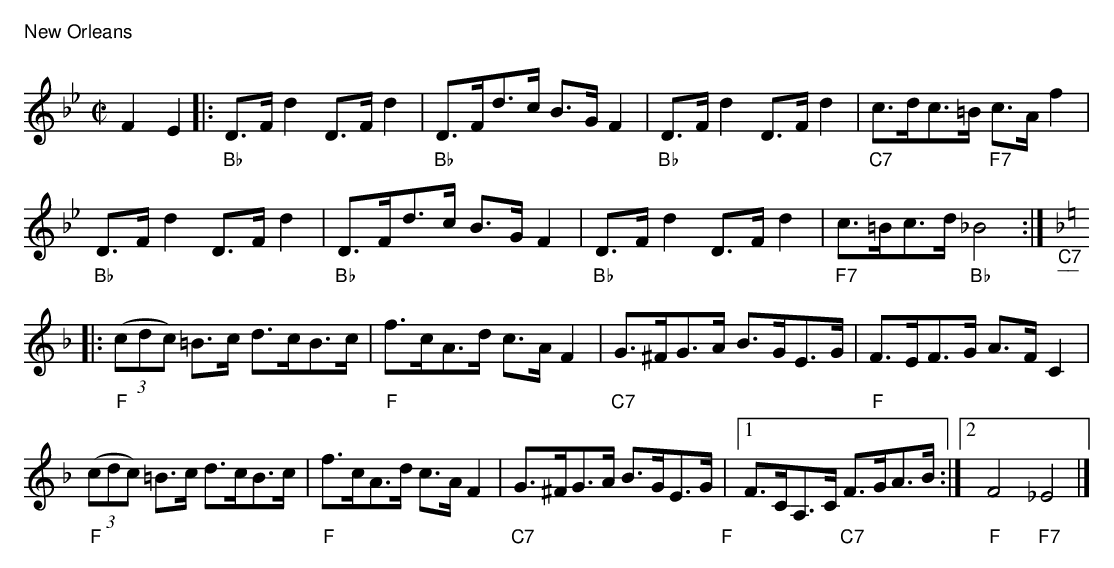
X:1
T:New Orleans
C:
M:C|
L:1/8
K:Bb
V:1 gchord=down
F2E2|:"Bb"D>Fd2 D>Fd2 | "Bb"D>Fd>c B>GF2 | "Bb"D>Fd2 D>Fd2 | "C7"c>dc>=B "F7"c>A f2 |
"Bb"D>Fd2 D>Fd2 | "Bb"D>Fd>c B>GF2 | "Bb"D>Fd2 D>Fd2 |"F7"c>=Bc>d "Bb"_B4 "@10,-25C7""@10,-28 __":|
K:F
||:"F"(3(cdc) =B>c d>cB>c | "F"f>cA>d c>AF2 | "C7"G>^FG>A B>GE>G | "F"F>EF>G A>FC2 |
"F"(3(cdc) =B>c d>cB>c | "F"f>cA>d c>AF2 | "C7"G>^FG>A B>GE>G | "F"[1F>CA,>C "C7"F>GA>B :|2 "F"F4 "F7"_E4 |]
